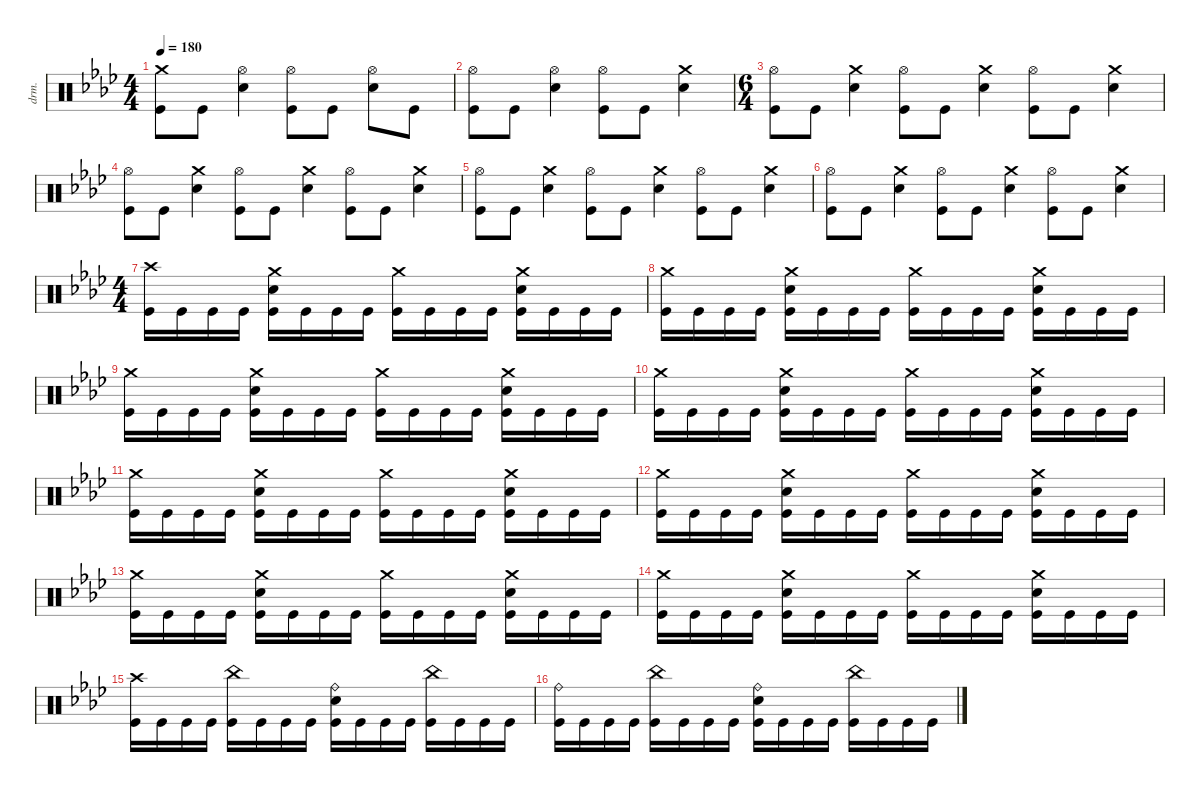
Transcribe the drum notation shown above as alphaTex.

\defaultSystemsLayout 4
\hideDynamics
\bracketExtendMode nobrackets
\track ("Percussion" "drm.") {instrument percussion}
\staff {score}
\articulation defaults
\ts (4 4)
\tempo 180
\clef neutral
\ks fminor
("Crash medium (hit)"{acc forcenatural} "Kick (hit)"{acc forcenatural}).8{dy f} "Kick (hit)"{acc forcenatural}.8 ("Hi-Hat (open)"{acc forcenatural} "Snare (hit) 2"{acc forcenatural}).4 ("Hi-Hat (open)"{acc forcenatural} "Kick (hit)"{acc forcenatural}).8 "Kick (hit)"{acc forcenatural}.8 ("Hi-Hat (open)"{acc forcenatural} "Snare (hit) 2"{acc forcenatural}).8 "Kick (hit)"{acc forcenatural}.8 |
("Hi-Hat (open)"{acc forcenatural} "Kick (hit)"{acc forcenatural}).8 "Kick (hit)"{acc forcenatural}.8 ("Hi-Hat (open)"{acc forcenatural} "Snare (hit) 2"{acc forcenatural}).4 ("Hi-Hat (open)"{acc forcenatural} "Kick (hit)"{acc forcenatural}).8 "Kick (hit)"{acc forcenatural}.8 ("Crash medium (hit)"{acc forcenatural} "Snare (hit) 2"{acc forcenatural}).4 |
\ts (6 4)
\beaming (8 6 6)
("Hi-Hat (open)"{acc forcenatural} "Kick (hit)"{acc forcenatural}).8 "Kick (hit)"{acc forcenatural}.8 ("Crash medium (hit)"{acc forcenatural} "Snare (hit) 2"{acc forcenatural}).4 ("Hi-Hat (open)"{acc forcenatural} "Kick (hit)"{acc forcenatural}).8 "Kick (hit)"{acc forcenatural}.8 ("Crash medium (hit)"{acc forcenatural} "Snare (hit) 2"{acc forcenatural}).4 ("Hi-Hat (open)"{acc forcenatural} "Kick (hit)"{acc forcenatural}).8 "Kick (hit)"{acc forcenatural}.8 ("Crash medium (hit)"{acc forcenatural} "Snare (hit) 2"{acc forcenatural}).4 |
("Hi-Hat (open)"{acc forcenatural} "Kick (hit)"{acc forcenatural}).8 "Kick (hit)"{acc forcenatural}.8 ("Crash medium (hit)"{acc forcenatural} "Snare (hit) 2"{acc forcenatural}).4 ("Hi-Hat (open)"{acc forcenatural} "Kick (hit)"{acc forcenatural}).8 "Kick (hit)"{acc forcenatural}.8 ("Crash medium (hit)"{acc forcenatural} "Snare (hit) 2"{acc forcenatural}).4 ("Hi-Hat (open)"{acc forcenatural} "Kick (hit)"{acc forcenatural}).8 "Kick (hit)"{acc forcenatural}.8 ("Crash medium (hit)"{acc forcenatural} "Snare (hit) 2"{acc forcenatural}).4 |
("Hi-Hat (open)"{acc forcenatural} "Kick (hit)"{acc forcenatural}).8 "Kick (hit)"{acc forcenatural}.8 ("Crash medium (hit)"{acc forcenatural} "Snare (hit) 2"{acc forcenatural}).4 ("Hi-Hat (open)"{acc forcenatural} "Kick (hit)"{acc forcenatural}).8 "Kick (hit)"{acc forcenatural}.8 ("Crash medium (hit)"{acc forcenatural} "Snare (hit) 2"{acc forcenatural}).4 ("Hi-Hat (open)"{acc forcenatural} "Kick (hit)"{acc forcenatural}).8 "Kick (hit)"{acc forcenatural}.8 ("Crash medium (hit)"{acc forcenatural} "Snare (hit) 2"{acc forcenatural}).4 |
("Hi-Hat (open)"{acc forcenatural} "Kick (hit)"{acc forcenatural}).8 "Kick (hit)"{acc forcenatural}.8 ("Crash medium (hit)"{acc forcenatural} "Snare (hit) 2"{acc forcenatural}).4 ("Hi-Hat (open)"{acc forcenatural} "Kick (hit)"{acc forcenatural}).8 "Kick (hit)"{acc forcenatural}.8 ("Crash medium (hit)"{acc forcenatural} "Snare (hit) 2"{acc forcenatural}).4 ("Hi-Hat (open)"{acc forcenatural} "Kick (hit)"{acc forcenatural}).8 "Kick (hit)"{acc forcenatural}.8 ("Crash medium (hit)"{acc forcenatural} "Snare (hit) 2"{acc forcenatural}).4 |
\ts (4 4)
\beaming (8 2 2 2 2)
("Crash high (hit)"{acc forcenatural} "Kick (hit)"{acc forcenatural}).16 "Kick (hit)"{acc forcenatural}.16 "Kick (hit)"{acc forcenatural}.16 "Kick (hit)"{acc forcenatural}.16 ("Crash medium (hit)"{acc forcenatural} "Snare (hit) 2"{acc forcenatural} "Kick (hit)"{acc forcenatural}).16 "Kick (hit)"{acc forcenatural}.16 "Kick (hit)"{acc forcenatural}.16 "Kick (hit)"{acc forcenatural}.16 ("Crash medium (hit)"{acc forcenatural} "Kick (hit)"{acc forcenatural}).16 "Kick (hit)"{acc forcenatural}.16 "Kick (hit)"{acc forcenatural}.16 "Kick (hit)"{acc forcenatural}.16 ("Crash medium (hit)"{acc forcenatural} "Snare (hit) 2"{acc forcenatural} "Kick (hit)"{acc forcenatural}).16 "Kick (hit)"{acc forcenatural}.16 "Kick (hit)"{acc forcenatural}.16 "Kick (hit)"{acc forcenatural}.16 |
("Crash medium (hit)"{acc forcenatural} "Kick (hit)"{acc forcenatural}).16 "Kick (hit)"{acc forcenatural}.16 "Kick (hit)"{acc forcenatural}.16 "Kick (hit)"{acc forcenatural}.16 ("Crash medium (hit)"{acc forcenatural} "Snare (hit) 2"{acc forcenatural} "Kick (hit)"{acc forcenatural}).16 "Kick (hit)"{acc forcenatural}.16 "Kick (hit)"{acc forcenatural}.16 "Kick (hit)"{acc forcenatural}.16 ("Crash medium (hit)"{acc forcenatural} "Kick (hit)"{acc forcenatural}).16 "Kick (hit)"{acc forcenatural}.16 "Kick (hit)"{acc forcenatural}.16 "Kick (hit)"{acc forcenatural}.16 ("Crash medium (hit)"{acc forcenatural} "Snare (hit) 2"{acc forcenatural} "Kick (hit)"{acc forcenatural}).16 "Kick (hit)"{acc forcenatural}.16 "Kick (hit)"{acc forcenatural}.16 "Kick (hit)"{acc forcenatural}.16 |
("Crash medium (hit)"{acc forcenatural} "Kick (hit)"{acc forcenatural}).16 "Kick (hit)"{acc forcenatural}.16 "Kick (hit)"{acc forcenatural}.16 "Kick (hit)"{acc forcenatural}.16 ("Crash medium (hit)"{acc forcenatural} "Snare (hit) 2"{acc forcenatural} "Kick (hit)"{acc forcenatural}).16 "Kick (hit)"{acc forcenatural}.16 "Kick (hit)"{acc forcenatural}.16 "Kick (hit)"{acc forcenatural}.16 ("Crash medium (hit)"{acc forcenatural} "Kick (hit)"{acc forcenatural}).16 "Kick (hit)"{acc forcenatural}.16 "Kick (hit)"{acc forcenatural}.16 "Kick (hit)"{acc forcenatural}.16 ("Crash medium (hit)"{acc forcenatural} "Snare (hit) 2"{acc forcenatural} "Kick (hit)"{acc forcenatural}).16 "Kick (hit)"{acc forcenatural}.16 "Kick (hit)"{acc forcenatural}.16 "Kick (hit)"{acc forcenatural}.16 |
("Crash medium (hit)"{acc forcenatural} "Kick (hit)"{acc forcenatural}).16 "Kick (hit)"{acc forcenatural}.16 "Kick (hit)"{acc forcenatural}.16 "Kick (hit)"{acc forcenatural}.16 ("Crash medium (hit)"{acc forcenatural} "Snare (hit) 2"{acc forcenatural} "Kick (hit)"{acc forcenatural}).16 "Kick (hit)"{acc forcenatural}.16 "Kick (hit)"{acc forcenatural}.16 "Kick (hit)"{acc forcenatural}.16 ("Crash medium (hit)"{acc forcenatural} "Kick (hit)"{acc forcenatural}).16 "Kick (hit)"{acc forcenatural}.16 "Kick (hit)"{acc forcenatural}.16 "Kick (hit)"{acc forcenatural}.16 ("Crash medium (hit)"{acc forcenatural} "Snare (hit) 2"{acc forcenatural} "Kick (hit)"{acc forcenatural}).16 "Kick (hit)"{acc forcenatural}.16 "Kick (hit)"{acc forcenatural}.16 "Kick (hit)"{acc forcenatural}.16 |
("Crash medium (hit)"{acc forcenatural} "Kick (hit)"{acc forcenatural}).16 "Kick (hit)"{acc forcenatural}.16 "Kick (hit)"{acc forcenatural}.16 "Kick (hit)"{acc forcenatural}.16 ("Crash medium (hit)"{acc forcenatural} "Snare (hit) 2"{acc forcenatural} "Kick (hit)"{acc forcenatural}).16 "Kick (hit)"{acc forcenatural}.16 "Kick (hit)"{acc forcenatural}.16 "Kick (hit)"{acc forcenatural}.16 ("Crash medium (hit)"{acc forcenatural} "Kick (hit)"{acc forcenatural}).16 "Kick (hit)"{acc forcenatural}.16 "Kick (hit)"{acc forcenatural}.16 "Kick (hit)"{acc forcenatural}.16 ("Crash medium (hit)"{acc forcenatural} "Snare (hit) 2"{acc forcenatural} "Kick (hit)"{acc forcenatural}).16 "Kick (hit)"{acc forcenatural}.16 "Kick (hit)"{acc forcenatural}.16 "Kick (hit)"{acc forcenatural}.16 |
("Crash medium (hit)"{acc forcenatural} "Kick (hit)"{acc forcenatural}).16 "Kick (hit)"{acc forcenatural}.16 "Kick (hit)"{acc forcenatural}.16 "Kick (hit)"{acc forcenatural}.16 ("Crash medium (hit)"{acc forcenatural} "Snare (hit) 2"{acc forcenatural} "Kick (hit)"{acc forcenatural}).16 "Kick (hit)"{acc forcenatural}.16 "Kick (hit)"{acc forcenatural}.16 "Kick (hit)"{acc forcenatural}.16 ("Crash medium (hit)"{acc forcenatural} "Kick (hit)"{acc forcenatural}).16 "Kick (hit)"{acc forcenatural}.16 "Kick (hit)"{acc forcenatural}.16 "Kick (hit)"{acc forcenatural}.16 ("Crash medium (hit)"{acc forcenatural} "Snare (hit) 2"{acc forcenatural} "Kick (hit)"{acc forcenatural}).16 "Kick (hit)"{acc forcenatural}.16 "Kick (hit)"{acc forcenatural}.16 "Kick (hit)"{acc forcenatural}.16 |
("Crash medium (hit)"{acc forcenatural} "Kick (hit)"{acc forcenatural}).16 "Kick (hit)"{acc forcenatural}.16 "Kick (hit)"{acc forcenatural}.16 "Kick (hit)"{acc forcenatural}.16 ("Crash medium (hit)"{acc forcenatural} "Snare (hit) 2"{acc forcenatural} "Kick (hit)"{acc forcenatural}).16 "Kick (hit)"{acc forcenatural}.16 "Kick (hit)"{acc forcenatural}.16 "Kick (hit)"{acc forcenatural}.16 ("Crash medium (hit)"{acc forcenatural} "Kick (hit)"{acc forcenatural}).16 "Kick (hit)"{acc forcenatural}.16 "Kick (hit)"{acc forcenatural}.16 "Kick (hit)"{acc forcenatural}.16 ("Crash medium (hit)"{acc forcenatural} "Snare (hit) 2"{acc forcenatural} "Kick (hit)"{acc forcenatural}).16 "Kick (hit)"{acc forcenatural}.16 "Kick (hit)"{acc forcenatural}.16 "Kick (hit)"{acc forcenatural}.16 |
("Crash medium (hit)"{acc forcenatural} "Kick (hit)"{acc forcenatural}).16 "Kick (hit)"{acc forcenatural}.16 "Kick (hit)"{acc forcenatural}.16 "Kick (hit)"{acc forcenatural}.16 ("Crash medium (hit)"{acc forcenatural} "Snare (hit) 2"{acc forcenatural} "Kick (hit)"{acc forcenatural}).16 "Kick (hit)"{acc forcenatural}.16 "Kick (hit)"{acc forcenatural}.16 "Kick (hit)"{acc forcenatural}.16 ("Crash medium (hit)"{acc forcenatural} "Kick (hit)"{acc forcenatural}).16 "Kick (hit)"{acc forcenatural}.16 "Kick (hit)"{acc forcenatural}.16 "Kick (hit)"{acc forcenatural}.16 ("Crash medium (hit)"{acc forcenatural} "Snare (hit) 2"{acc forcenatural} "Kick (hit)"{acc forcenatural}).16 "Kick (hit)"{acc forcenatural}.16 "Kick (hit)"{acc forcenatural}.16 "Kick (hit)"{acc forcenatural}.16 |
("Crash high (hit)"{acc forcenatural} "Kick (hit)"{acc forcenatural}).16 "Kick (hit)"{acc forcenatural}.16 "Kick (hit)"{acc forcenatural}.16 "Kick (hit)"{acc forcenatural}.16 ("China (hit)"{acc forcenatural} "Kick (hit)"{acc forcenatural}).16 "Kick (hit)"{acc forcenatural}.16 "Kick (hit)"{acc forcenatural}.16 "Kick (hit)"{acc forcenatural}.16 ("Ride (bell)"{acc forcenatural} "Snare (hit) 2"{acc forcenatural} "Kick (hit)"{acc forcenatural}).16 "Kick (hit)"{acc forcenatural}.16 "Kick (hit)"{acc forcenatural}.16 "Kick (hit)"{acc forcenatural}.16 ("China (hit)"{acc forcenatural} "Kick (hit)"{acc forcenatural}).16 "Kick (hit)"{acc forcenatural}.16 "Kick (hit)"{acc forcenatural}.16 "Kick (hit)"{acc forcenatural}.16 |
("Ride (bell)"{acc forcenatural} "Kick (hit)"{acc forcenatural}).16 "Kick (hit)"{acc forcenatural}.16 "Kick (hit)"{acc forcenatural}.16 "Kick (hit)"{acc forcenatural}.16 ("China (hit)"{acc forcenatural} "Kick (hit)"{acc forcenatural}).16 "Kick (hit)"{acc forcenatural}.16 "Kick (hit)"{acc forcenatural}.16 "Kick (hit)"{acc forcenatural}.16 ("Ride (bell)"{acc forcenatural} "Snare (hit) 2"{acc forcenatural} "Kick (hit)"{acc forcenatural}).16 "Kick (hit)"{acc forcenatural}.16 "Kick (hit)"{acc forcenatural}.16 "Kick (hit)"{acc forcenatural}.16 ("China (hit)"{acc forcenatural} "Kick (hit)"{acc forcenatural}).16 "Kick (hit)"{acc forcenatural}.16 "Kick (hit)"{acc forcenatural}.16 "Kick (hit)"{acc forcenatural}.16
